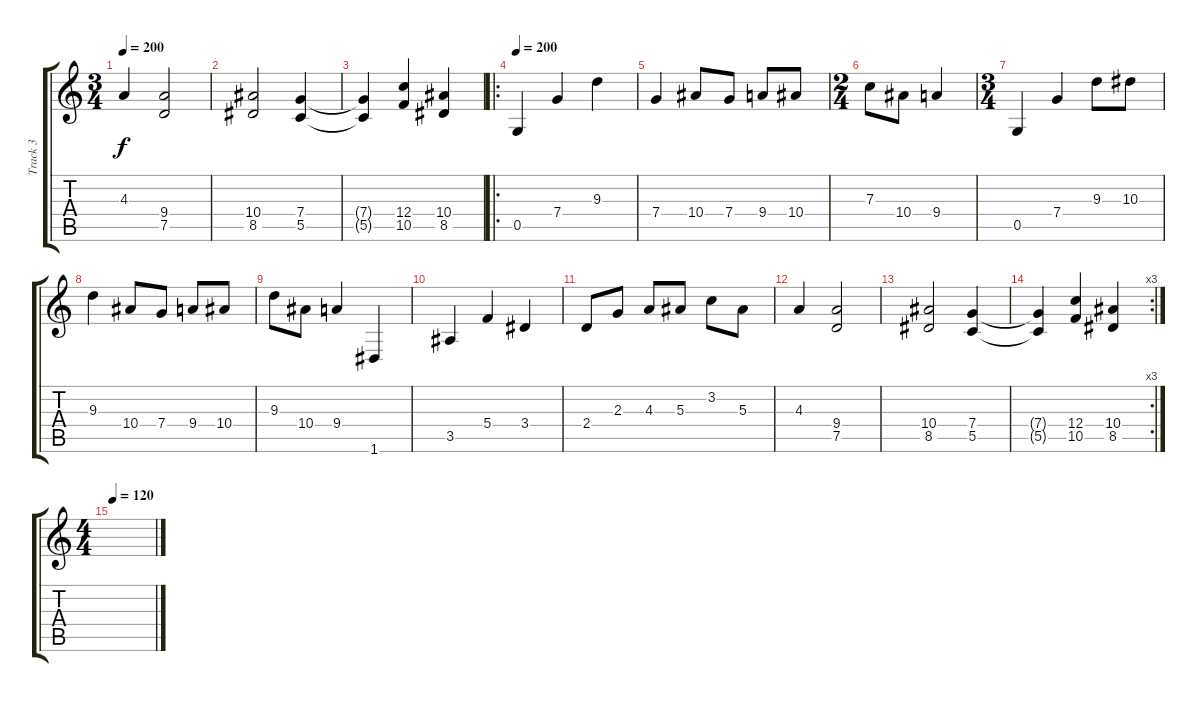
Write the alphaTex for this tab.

\track ("Track 3" "Track 3") {instrument overdrivenguitar}
\staff {score tabs}
\tuning (D4 A3 F3 C3 G2 D2) {hide}
\ts (3 4)
\tempo 200
\clef g2
\ks c
4.3.4{dy f} (9.4 7.5).2 |
(10.4 8.5).2 (7.4 5.5).4 |
(7.4{t} 5.5{t}).4 (12.4 10.5).4 (10.4 8.5).4 |
\ro
\tempo 200
0.5.4 7.4.4 9.3.4 |
7.4.4 10.4.8 7.4.8 9.4.8 10.4.8 |
\ts (2 4)
7.3.8 10.4.8 9.4.4 |
\ts (3 4)
0.5.4 7.4.4 9.3.8 10.3.8 |
9.3.4 10.4.8 7.4.8 9.4.8 10.4.8 |
9.3.8 10.4.8 9.4.4 1.6.4 |
3.5.4 5.4.4 3.4.4 |
2.4.8 2.3.8 4.3.8 5.3.8 3.2.8 5.3.8 |
4.3.4 (9.4 7.5).2 |
(10.4 8.5).2 (7.4 5.5).4 |
\rc 3
(7.4{t} 5.5{t}).4 (12.4 10.5).4 (10.4 8.5).4 |
\ts (4 4)
\tempo 120
